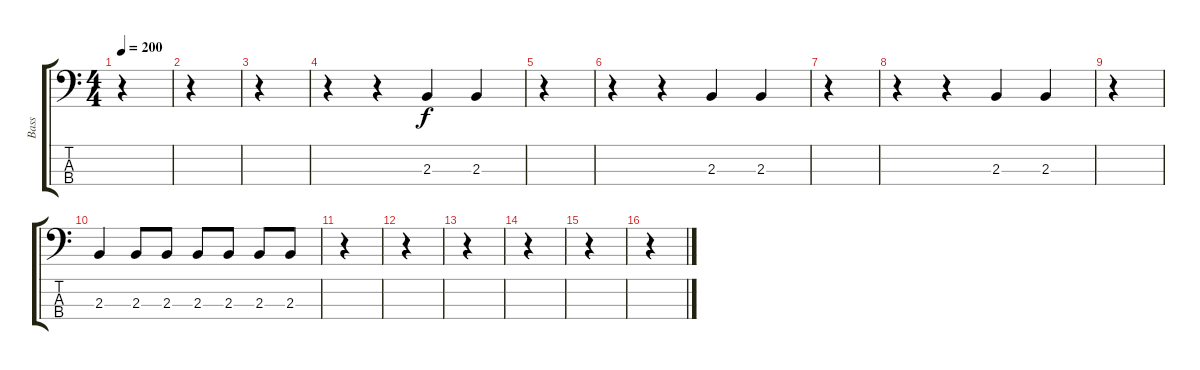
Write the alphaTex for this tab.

\track ("Bass" "Bass") {instrument electricbasspick}
\staff {score tabs}
\tuning (G2 D2 A1 E1) {hide}
\ts (4 4)
\tempo 200
\clef f4
\ks c
r.4{dy f} |
r.4 |
r.4 |
r.4 r.4 2.3.4 2.3.4 |
r.4 |
r.4 r.4 2.3.4 2.3.4 |
r.4 |
r.4 r.4 2.3.4 2.3.4 |
r.4 |
2.3.4 2.3.8 2.3.8 2.3.8 2.3.8 2.3.8 2.3.8 |
r.4 |
r.4 |
r.4 |
r.4 |
r.4 |
r.4
